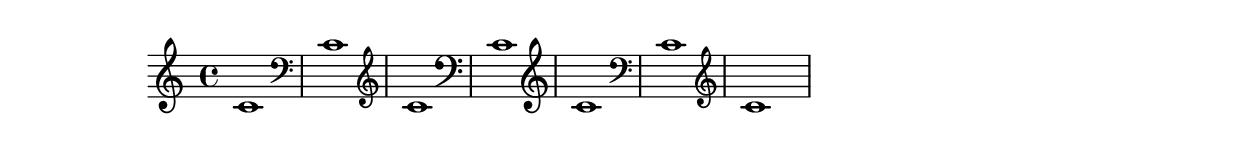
%% DO NOT EDIT this file manually; it is automatically
%% generated from LSR http://lsr.dsi.unimi.it
%% Make any changes in LSR itself, or in Documentation/snippets/new/ ,
%% and then run scripts/auxiliar/makelsr.py
%%
%% This file is in the public domain.
\version "2.14.0"

\header {
  lsrtags = "pitches, tweaks-and-overrides"

%% Translation of GIT committish: 6977ddc9a3b63ea810eaecb864269c7d847ccf98
  texidoces = "
Cuando se produce un cambio de clave, el símbolo de clave se imprime a
un tamaño menor que la clave inicial.  Esto se puede ajustar con
@code{full-size-change}.

"
  doctitlees = "Mantener el tamaño del símbolo en los cambios de clave"



  texidoc = "
When a clef is changed, the clef sign displayed is smaller than the
initial clef.  This can be overridden with @code{full-size-change}.

"
  doctitle = "Keep change clefs full sized"
} % begin verbatim

\relative c' {
  \clef "treble"
  c1
  \clef "bass"
  c1
  \clef "treble"
  c1
  \override Staff.Clef #'full-size-change = ##t
  \clef "bass"
  c1
  \clef "treble"
  c1
  \revert Staff.Clef #'full-size-change
  \clef "bass"
  c1
  \clef "treble"
  c1
}

